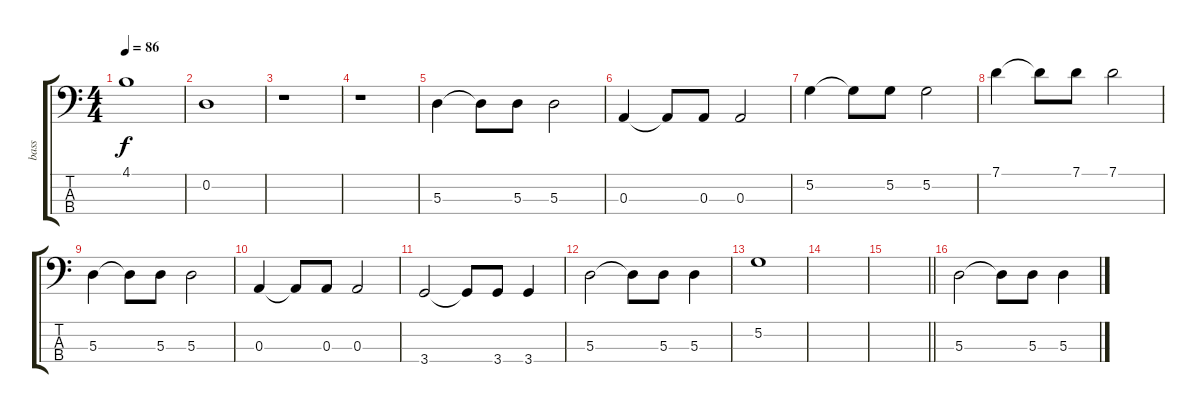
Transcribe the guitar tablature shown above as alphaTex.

\track ("bass" "bass") {instrument electricbassfinger}
\staff {score tabs}
\tuning (G2 D2 A1 E1) {hide}
\ts (4 4)
\tempo 86
\clef f4
\ks c
4.1.1{dy f} |
0.2.1 |
r.1 |
r.1 |
5.3.4 5.3{t}.8 5.3.8 5.3.2 |
0.3.4 0.3{t}.8 0.3.8 0.3.2 |
5.2.4 5.2{t}.8 5.2.8 5.2.2 |
7.1.4 7.1{t}.8 7.1.8 7.1.2 |
5.3.4 5.3{t}.8 5.3.8 5.3.2 |
0.3.4 0.3{t}.8 0.3.8 0.3.2 |
3.4.2 3.4{t}.8 3.4.8 3.4.4 |
5.3.2 5.3{t}.8 5.3.8 5.3.4 |
5.2.1 |
|
\barLineRight lightlight
|
5.3.2 5.3{t}.8 5.3.8 5.3.4
